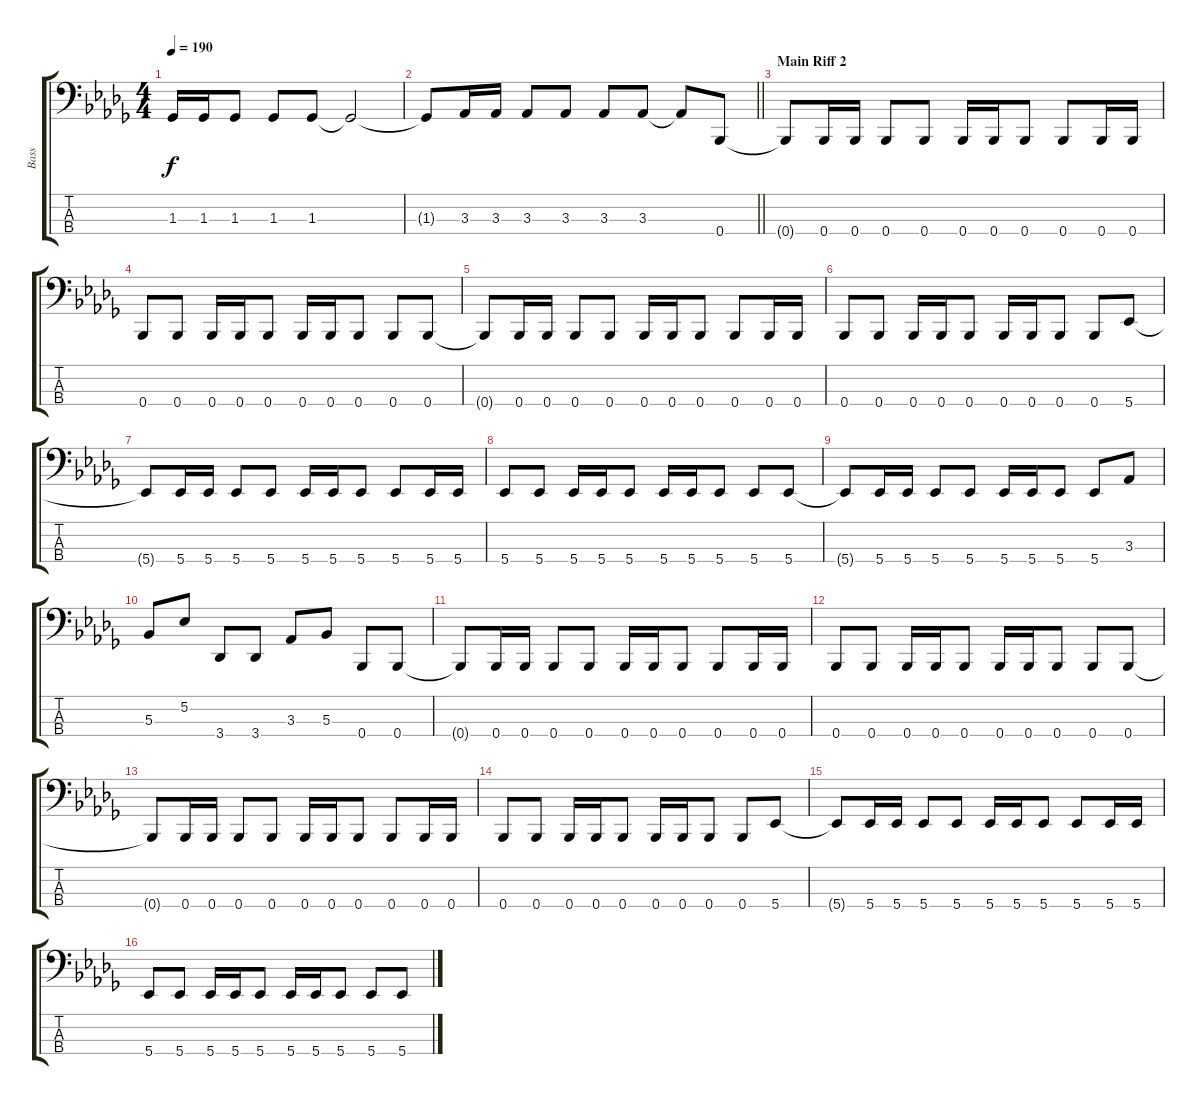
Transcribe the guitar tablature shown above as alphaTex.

\track ("Bass" "Bass") {instrument electricbasspick}
\staff {score tabs}
\tuning (Eb2 Bb1 F1 Bb0) {hide}
\ts (4 4)
\tempo 190
\clef f4
\ks db
1.3.16{dy f} 1.3.16 1.3.8 1.3.8 1.3.8 1.3{t}.2 |
\barLineRight lightlight
1.3{t}.8 3.3.16 3.3.16 3.3.8 3.3.8 3.3.8 3.3.8 3.3{t}.8 0.4.8 |
\section ("" "Main Riff 2")
0.4{t}.8 0.4.16 0.4.16 0.4.8 0.4.8 0.4.16 0.4.16 0.4.8 0.4.8 0.4.16 0.4.16 |
0.4.8 0.4.8 0.4.16 0.4.16 0.4.8 0.4.16 0.4.16 0.4.8 0.4.8 0.4.8 |
0.4{t}.8 0.4.16 0.4.16 0.4.8 0.4.8 0.4.16 0.4.16 0.4.8 0.4.8 0.4.16 0.4.16 |
0.4.8 0.4.8 0.4.16 0.4.16 0.4.8 0.4.16 0.4.16 0.4.8 0.4.8 5.4.8 |
5.4{t}.8 5.4.16 5.4.16 5.4.8 5.4.8 5.4.16 5.4.16 5.4.8 5.4.8 5.4.16 5.4.16 |
5.4.8 5.4.8 5.4.16 5.4.16 5.4.8 5.4.16 5.4.16 5.4.8 5.4.8 5.4.8 |
5.4{t}.8 5.4.16 5.4.16 5.4.8 5.4.8 5.4.16 5.4.16 5.4.8 5.4.8 3.3.8 |
5.3.8 5.2.8 3.4.8 3.4.8 3.3.8 5.3.8 0.4.8 0.4.8 |
0.4{t}.8 0.4.16 0.4.16 0.4.8 0.4.8 0.4.16 0.4.16 0.4.8 0.4.8 0.4.16 0.4.16 |
0.4.8 0.4.8 0.4.16 0.4.16 0.4.8 0.4.16 0.4.16 0.4.8 0.4.8 0.4.8 |
0.4{t}.8 0.4.16 0.4.16 0.4.8 0.4.8 0.4.16 0.4.16 0.4.8 0.4.8 0.4.16 0.4.16 |
0.4.8 0.4.8 0.4.16 0.4.16 0.4.8 0.4.16 0.4.16 0.4.8 0.4.8 5.4.8 |
5.4{t}.8 5.4.16 5.4.16 5.4.8 5.4.8 5.4.16 5.4.16 5.4.8 5.4.8 5.4.16 5.4.16 |
5.4.8 5.4.8 5.4.16 5.4.16 5.4.8 5.4.16 5.4.16 5.4.8 5.4.8 5.4.8
